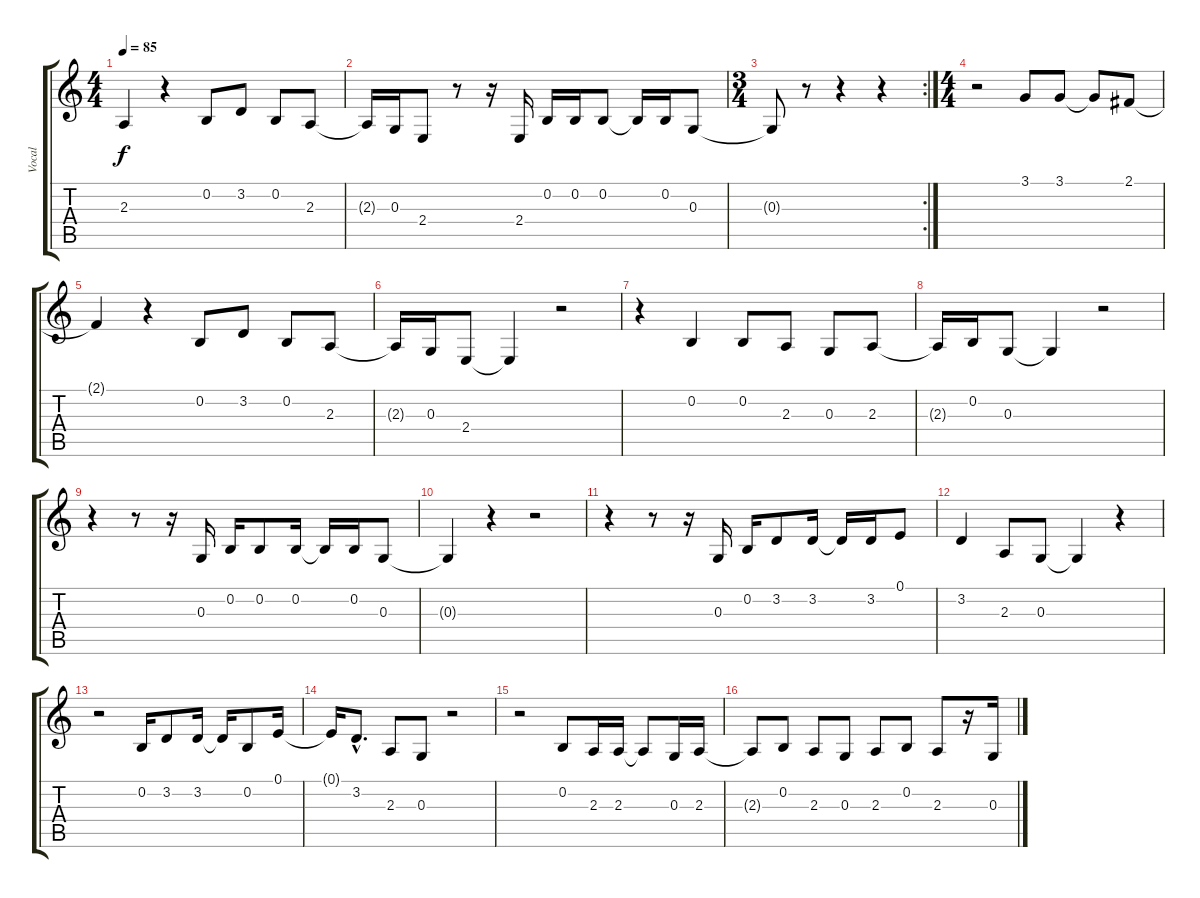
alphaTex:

\track ("Vocal" "Vocal") {instrument bassoon}
\staff {score tabs}
\tuning (E4 B3 G3 D3 A2 E2) {hide}
\ts (4 4)
\tempo 85
\clef g2
\ks c
2.3{t}.4{dy f} r.4 0.2.8 3.2.8 0.2.8 2.3.8 |
2.3{t}.16 0.3.16 2.4.8 r.8 r.16 2.4.16 0.2.16 0.2.16 0.2.8 0.2{t}.16 0.2.16 0.3.8 |
\rc 2
\ts (3 4)
0.3{t}.8 r.8 r.4 r.4 |
\ts (4 4)
r.2 3.1.8 3.1.8 3.1{t}.8 2.1.8 |
2.1{t}.4 r.4 0.2.8 3.2.8 0.2.8 2.3.8 |
2.3{t}.16 0.3.16 2.4.8 2.4{t}.4 r.2 |
r.4 0.2.4 0.2.8 2.3.8 0.3.8 2.3.8 |
2.3{t}.16 0.2.16 0.3.8 0.3{t}.4 r.2 |
r.4 r.8 r.16 0.3.16 0.2.16 0.2.8 0.2.16 0.2{t}.16 0.2.16 0.3.8 |
0.3{t}.4 r.4 r.2 |
r.4 r.8 r.16 0.3.16 0.2.16 3.2.8 3.2.16 3.2{t}.16 3.2.16 0.1.8 |
3.2.4 2.3.8 0.3.8 0.3{t}.4 r.4 |
r.2 0.2.16 3.2.8 3.2.16 3.2{t}.16 0.2.8 0.1.16 |
0.1{t}.16 3.2{hac}.8{d} 2.3.8 0.3.8 r.2 |
r.2 0.2.8 2.3.16 2.3.16 2.3{t}.8 0.3.16 2.3.16 |
2.3{t}.8 0.2.8 2.3.8 0.3.8 2.3.8 0.2.8 2.3.8 r.16 0.3.16
